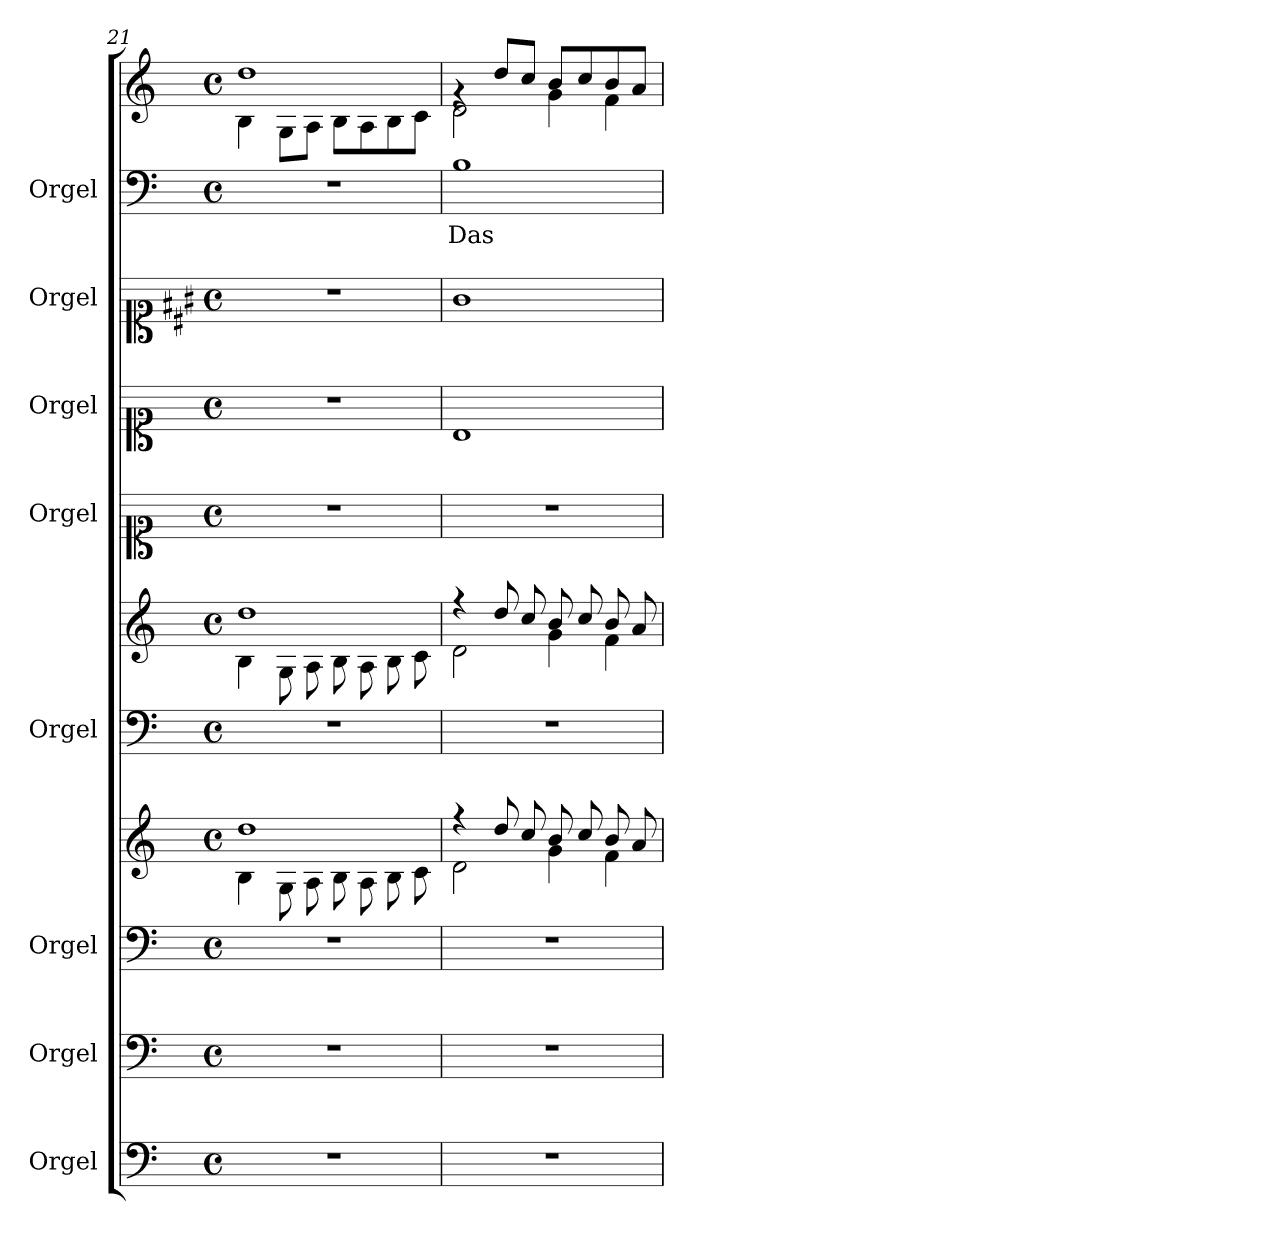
**kern	**kern	**kern	**kern	**kern	**kern	**kern	**kern	**kern	**kern	**text	**kern
*part8	*part7	*part6	*part6	*part5	*part5	*part4	*part3	*part2	*part1	*part1	*part1
*staff11	*staff10	*staff9	*staff8	*staff7	*staff6	*staff5	*staff4	*staff3	*staff2	*staff2	*staff1
*I"Orgel	*I"Orgel	*I"Orgel	*	*I"Orgel	*	*I"Orgel	*I"Orgel	*I"Orgel	*I"Orgel	*	*
*clefF4	*clefF4	*clefF4	*clefG2	*clefF4	*clefG2	*clefC1	*clefC1	*clefC1	*clefF4	*	*clefG2
*	*	*	*	*	*	*	*	*ITrd5c9	*	*	*
*k[]	*k[]	*k[]	*k[]	*k[]	*k[]	*k[]	*k[]	*k[]	*k[]	*	*k[]
*M4/4	*M4/4	*M4/4	*M4/4	*M4/4	*M4/4	*M4/4	*M4/4	*M4/4	*M4/4	*	*M4/4
*met(c)	*met(c)	*met(c)	*met(c)	*met(c)	*met(c)	*met(c)	*met(c)	*met(c)	*met(c)	*	*met(c)
=21	=21	=21	=21	=21	=21	=21	=21	=21	=21	=21	=21
*	*	*	*^	*	*^	*	*	*	*	*	*^
1r	1r	1r	1dd	4B\	1r	1dd	4B\	1r	1r	1r	1r	.	1dd	4B\
.	.	.	.	8G\	.	.	8G\	.	.	.	.	.	.	8G\L
.	.	.	.	8A\	.	.	8A\	.	.	.	.	.	.	8A\J
.	.	.	.	8B\	.	.	8B\	.	.	.	.	.	.	8B\L
.	.	.	.	8A\	.	.	8A\	.	.	.	.	.	.	8A\
.	.	.	.	8B\	.	.	8B\	.	.	.	.	.	.	8B\
.	.	.	.	8c\	.	.	8c\	.	.	.	.	.	.	8c\J
=22	=22	=22	=22	=22	=22	=22	=22	=22	=22	=22	=22	=22	=22	=22
!	!	!	!	!	!	!	!	!	!	!	!	!LO:LY:b	!	!
1r	1r	1r	4r	2d\	1r	4r	2d\	1r	1B	1B	1B	Das	4rg	2d\
.	.	.	8dd/	.	.	8dd/	.	.	.	.	.	.	8dd/L	.
.	.	.	8cc/	.	.	8cc/	.	.	.	.	.	.	8cc/J	.
.	.	.	8b/	4g\	.	8b/	4g\	.	.	.	.	.	8b/L	4g\
.	.	.	8cc/	.	.	8cc/	.	.	.	.	.	.	8cc/	.
.	.	.	8b/	4f\	.	8b/	4f\	.	.	.	.	.	8b/	4f\
.	.	.	8a/	.	.	8a/	.	.	.	.	.	.	8a/J	.
*	*	*	*v	*v	*	*v	*v	*	*	*	*	*	*v	*v
=	=	=	=	=	=	=	=	=	=	=	=
*-	*-	*-	*-	*-	*-	*-	*-	*-	*-	*-	*-
